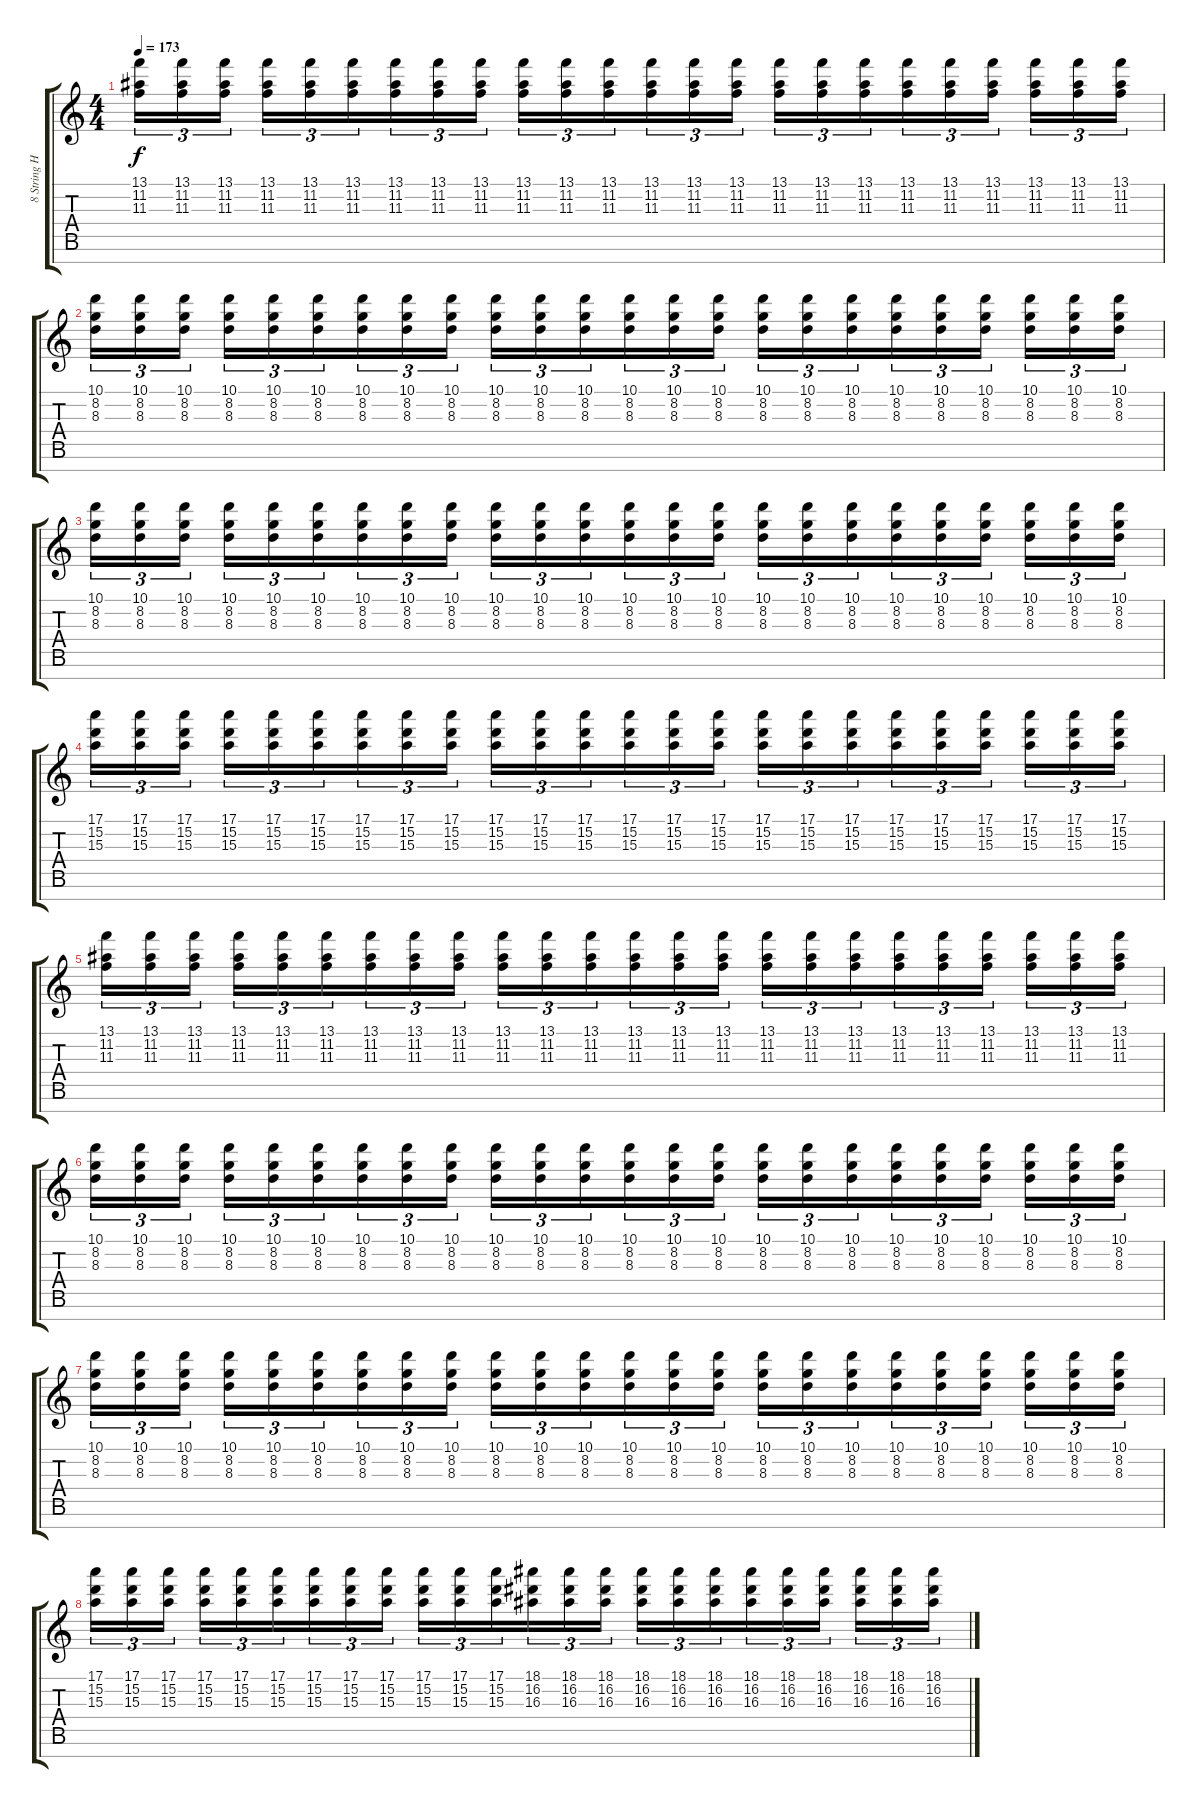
\track ("8 String High" "8 String H") {instrument distortionguitar bank 114}
\staff {score tabs}
\tuning (E4 B3 Gb3 E3 B2 E2 B1) {hide}
\ts (4 4)
\tempo 173
\clef g2
\ks c
(13.1 11.2 11.3).16{tu (3 2) dy f} (13.1 11.2 11.3).16{tu (3 2)} (13.1 11.2 11.3).16{tu (3 2) beam splitsecondary} (13.1 11.2 11.3).16{tu (3 2)} (13.1 11.2 11.3).16{tu (3 2)} (13.1 11.2 11.3).16{tu (3 2) beam merge} (13.1 11.2 11.3).16{tu (3 2) beam merge} (13.1 11.2 11.3).16{tu (3 2) beam merge} (13.1 11.2 11.3).16{tu (3 2) beam splitsecondary} (13.1 11.2 11.3).16{tu (3 2)} (13.1 11.2 11.3).16{tu (3 2) beam merge} (13.1 11.2 11.3).16{tu (3 2) beam merge} (13.1 11.2 11.3).16{tu (3 2) beam merge} (13.1 11.2 11.3).16{tu (3 2)} (13.1 11.2 11.3).16{tu (3 2) beam splitsecondary} (13.1 11.2 11.3).16{tu (3 2) beam merge} (13.1 11.2 11.3).16{tu (3 2)} (13.1 11.2 11.3).16{tu (3 2) beam merge} (13.1 11.2 11.3).16{tu (3 2)} (13.1 11.2 11.3).16{tu (3 2)} (13.1 11.2 11.3).16{tu (3 2) beam splitsecondary} (13.1 11.2 11.3).16{tu (3 2) beam merge} (13.1 11.2 11.3).16{tu (3 2)} (13.1 11.2 11.3).16{tu (3 2)} |
(10.1 8.2 8.3).16{tu (3 2)} (10.1 8.2 8.3).16{tu (3 2)} (10.1 8.2 8.3).16{tu (3 2) beam splitsecondary} (10.1 8.2 8.3).16{tu (3 2)} (10.1 8.2 8.3).16{tu (3 2)} (10.1 8.2 8.3).16{tu (3 2) beam merge} (10.1 8.2 8.3).16{tu (3 2) beam merge} (10.1 8.2 8.3).16{tu (3 2) beam merge} (10.1 8.2 8.3).16{tu (3 2) beam splitsecondary} (10.1 8.2 8.3).16{tu (3 2)} (10.1 8.2 8.3).16{tu (3 2) beam merge} (10.1 8.2 8.3).16{tu (3 2) beam merge} (10.1 8.2 8.3).16{tu (3 2) beam merge} (10.1 8.2 8.3).16{tu (3 2)} (10.1 8.2 8.3).16{tu (3 2) beam splitsecondary} (10.1 8.2 8.3).16{tu (3 2) beam merge} (10.1 8.2 8.3).16{tu (3 2)} (10.1 8.2 8.3).16{tu (3 2) beam merge} (10.1 8.2 8.3).16{tu (3 2)} (10.1 8.2 8.3).16{tu (3 2)} (10.1 8.2 8.3).16{tu (3 2) beam splitsecondary} (10.1 8.2 8.3).16{tu (3 2) beam merge} (10.1 8.2 8.3).16{tu (3 2)} (10.1 8.2 8.3).16{tu (3 2)} |
(10.1 8.2 8.3).16{tu (3 2)} (10.1 8.2 8.3).16{tu (3 2)} (10.1 8.2 8.3).16{tu (3 2) beam splitsecondary} (10.1 8.2 8.3).16{tu (3 2)} (10.1 8.2 8.3).16{tu (3 2)} (10.1 8.2 8.3).16{tu (3 2) beam merge} (10.1 8.2 8.3).16{tu (3 2) beam merge} (10.1 8.2 8.3).16{tu (3 2) beam merge} (10.1 8.2 8.3).16{tu (3 2) beam splitsecondary} (10.1 8.2 8.3).16{tu (3 2)} (10.1 8.2 8.3).16{tu (3 2) beam merge} (10.1 8.2 8.3).16{tu (3 2) beam merge} (10.1 8.2 8.3).16{tu (3 2) beam merge} (10.1 8.2 8.3).16{tu (3 2)} (10.1 8.2 8.3).16{tu (3 2) beam splitsecondary} (10.1 8.2 8.3).16{tu (3 2) beam merge} (10.1 8.2 8.3).16{tu (3 2)} (10.1 8.2 8.3).16{tu (3 2) beam merge} (10.1 8.2 8.3).16{tu (3 2)} (10.1 8.2 8.3).16{tu (3 2)} (10.1 8.2 8.3).16{tu (3 2) beam splitsecondary} (10.1 8.2 8.3).16{tu (3 2) beam merge} (10.1 8.2 8.3).16{tu (3 2)} (10.1 8.2 8.3).16{tu (3 2)} |
(17.1 15.2 15.3).16{tu (3 2)} (17.1 15.2 15.3).16{tu (3 2)} (17.1 15.2 15.3).16{tu (3 2) beam splitsecondary} (17.1 15.2 15.3).16{tu (3 2)} (17.1 15.2 15.3).16{tu (3 2)} (17.1 15.2 15.3).16{tu (3 2) beam merge} (17.1 15.2 15.3).16{tu (3 2) beam merge} (17.1 15.2 15.3).16{tu (3 2) beam merge} (17.1 15.2 15.3).16{tu (3 2) beam splitsecondary} (17.1 15.2 15.3).16{tu (3 2)} (17.1 15.2 15.3).16{tu (3 2) beam merge} (17.1 15.2 15.3).16{tu (3 2) beam merge} (17.1 15.2 15.3).16{tu (3 2) beam merge} (17.1 15.2 15.3).16{tu (3 2)} (17.1 15.2 15.3).16{tu (3 2) beam splitsecondary} (17.1 15.2 15.3).16{tu (3 2) beam merge} (17.1 15.2 15.3).16{tu (3 2)} (17.1 15.2 15.3).16{tu (3 2) beam merge} (17.1 15.2 15.3).16{tu (3 2)} (17.1 15.2 15.3).16{tu (3 2)} (17.1 15.2 15.3).16{tu (3 2) beam splitsecondary} (17.1 15.2 15.3).16{tu (3 2) beam merge} (17.1 15.2 15.3).16{tu (3 2)} (17.1 15.2 15.3).16{tu (3 2)} |
(13.1 11.2 11.3).16{tu (3 2)} (13.1 11.2 11.3).16{tu (3 2)} (13.1 11.2 11.3).16{tu (3 2) beam splitsecondary} (13.1 11.2 11.3).16{tu (3 2)} (13.1 11.2 11.3).16{tu (3 2)} (13.1 11.2 11.3).16{tu (3 2) beam merge} (13.1 11.2 11.3).16{tu (3 2) beam merge} (13.1 11.2 11.3).16{tu (3 2) beam merge} (13.1 11.2 11.3).16{tu (3 2) beam splitsecondary} (13.1 11.2 11.3).16{tu (3 2)} (13.1 11.2 11.3).16{tu (3 2) beam merge} (13.1 11.2 11.3).16{tu (3 2) beam merge} (13.1 11.2 11.3).16{tu (3 2) beam merge} (13.1 11.2 11.3).16{tu (3 2)} (13.1 11.2 11.3).16{tu (3 2) beam splitsecondary} (13.1 11.2 11.3).16{tu (3 2) beam merge} (13.1 11.2 11.3).16{tu (3 2)} (13.1 11.2 11.3).16{tu (3 2) beam merge} (13.1 11.2 11.3).16{tu (3 2)} (13.1 11.2 11.3).16{tu (3 2)} (13.1 11.2 11.3).16{tu (3 2) beam splitsecondary} (13.1 11.2 11.3).16{tu (3 2) beam merge} (13.1 11.2 11.3).16{tu (3 2)} (13.1 11.2 11.3).16{tu (3 2)} |
(10.1 8.2 8.3).16{tu (3 2)} (10.1 8.2 8.3).16{tu (3 2)} (10.1 8.2 8.3).16{tu (3 2) beam splitsecondary} (10.1 8.2 8.3).16{tu (3 2)} (10.1 8.2 8.3).16{tu (3 2)} (10.1 8.2 8.3).16{tu (3 2) beam merge} (10.1 8.2 8.3).16{tu (3 2) beam merge} (10.1 8.2 8.3).16{tu (3 2) beam merge} (10.1 8.2 8.3).16{tu (3 2) beam splitsecondary} (10.1 8.2 8.3).16{tu (3 2)} (10.1 8.2 8.3).16{tu (3 2) beam merge} (10.1 8.2 8.3).16{tu (3 2) beam merge} (10.1 8.2 8.3).16{tu (3 2) beam merge} (10.1 8.2 8.3).16{tu (3 2)} (10.1 8.2 8.3).16{tu (3 2) beam splitsecondary} (10.1 8.2 8.3).16{tu (3 2) beam merge} (10.1 8.2 8.3).16{tu (3 2)} (10.1 8.2 8.3).16{tu (3 2) beam merge} (10.1 8.2 8.3).16{tu (3 2)} (10.1 8.2 8.3).16{tu (3 2)} (10.1 8.2 8.3).16{tu (3 2) beam splitsecondary} (10.1 8.2 8.3).16{tu (3 2) beam merge} (10.1 8.2 8.3).16{tu (3 2)} (10.1 8.2 8.3).16{tu (3 2)} |
(10.1 8.2 8.3).16{tu (3 2)} (10.1 8.2 8.3).16{tu (3 2)} (10.1 8.2 8.3).16{tu (3 2) beam splitsecondary} (10.1 8.2 8.3).16{tu (3 2)} (10.1 8.2 8.3).16{tu (3 2)} (10.1 8.2 8.3).16{tu (3 2) beam merge} (10.1 8.2 8.3).16{tu (3 2) beam merge} (10.1 8.2 8.3).16{tu (3 2) beam merge} (10.1 8.2 8.3).16{tu (3 2) beam splitsecondary} (10.1 8.2 8.3).16{tu (3 2)} (10.1 8.2 8.3).16{tu (3 2) beam merge} (10.1 8.2 8.3).16{tu (3 2) beam merge} (10.1 8.2 8.3).16{tu (3 2) beam merge} (10.1 8.2 8.3).16{tu (3 2)} (10.1 8.2 8.3).16{tu (3 2) beam splitsecondary} (10.1 8.2 8.3).16{tu (3 2) beam merge} (10.1 8.2 8.3).16{tu (3 2)} (10.1 8.2 8.3).16{tu (3 2) beam merge} (10.1 8.2 8.3).16{tu (3 2)} (10.1 8.2 8.3).16{tu (3 2)} (10.1 8.2 8.3).16{tu (3 2) beam splitsecondary} (10.1 8.2 8.3).16{tu (3 2) beam merge} (10.1 8.2 8.3).16{tu (3 2)} (10.1 8.2 8.3).16{tu (3 2)} |
(17.1 15.2 15.3).16{tu (3 2)} (17.1 15.2 15.3).16{tu (3 2)} (17.1 15.2 15.3).16{tu (3 2) beam splitsecondary} (17.1 15.2 15.3).16{tu (3 2)} (17.1 15.2 15.3).16{tu (3 2)} (17.1 15.2 15.3).16{tu (3 2) beam merge} (17.1 15.2 15.3).16{tu (3 2) beam merge} (17.1 15.2 15.3).16{tu (3 2) beam merge} (17.1 15.2 15.3).16{tu (3 2) beam splitsecondary} (17.1 15.2 15.3).16{tu (3 2)} (17.1 15.2 15.3).16{tu (3 2) beam merge} (17.1 15.2 15.3).16{tu (3 2) beam merge} (18.1 16.2 16.3).16{tu (3 2) beam merge} (18.1 16.2 16.3).16{tu (3 2)} (18.1 16.2 16.3).16{tu (3 2) beam splitsecondary} (18.1 16.2 16.3).16{tu (3 2) beam merge} (18.1 16.2 16.3).16{tu (3 2)} (18.1 16.2 16.3).16{tu (3 2) beam merge} (18.1 16.2 16.3).16{tu (3 2)} (18.1 16.2 16.3).16{tu (3 2)} (18.1 16.2 16.3).16{tu (3 2) beam splitsecondary} (18.1 16.2 16.3).16{tu (3 2) beam merge} (18.1 16.2 16.3).16{tu (3 2)} (18.1 16.2 16.3).16{tu (3 2)}
